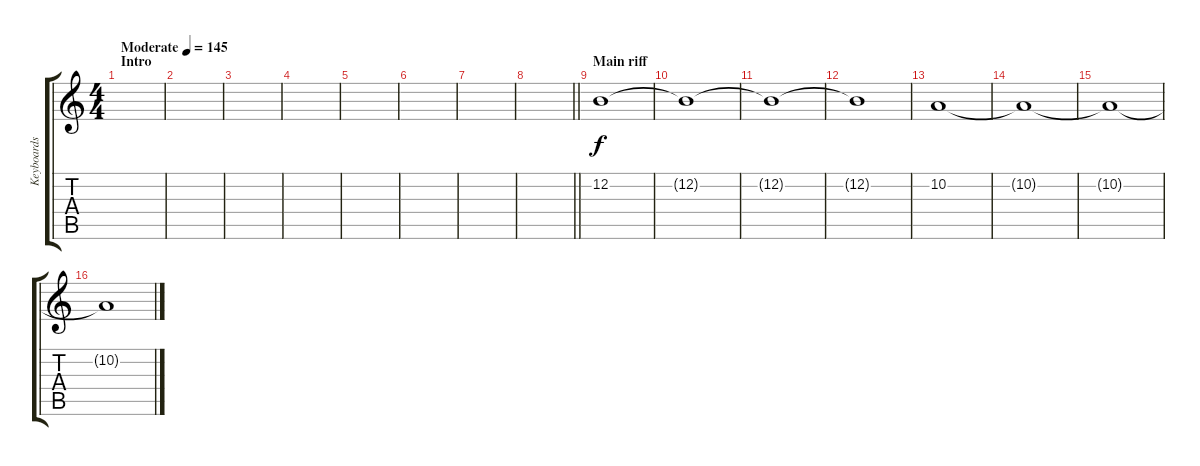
\track ("Keyboards" "Keyboards") {instrument choiraahs}
\staff {score tabs}
\tuning (E4 B3 G3 D3 A2 E2) {hide}
\ts (4 4)
\section ("" "Intro")
\tempo (145 "Moderate")
\clef g2
\ks c
|
|
|
|
|
|
|
\barLineRight lightlight
|
\section ("" "Main riff")
12.2.1{volume 9} |
12.2{t}.1 |
12.2{t}.1 |
12.2{t}.1 |
10.2.1 |
10.2{t}.1 |
10.2{t}.1 |
10.2{t}.1
